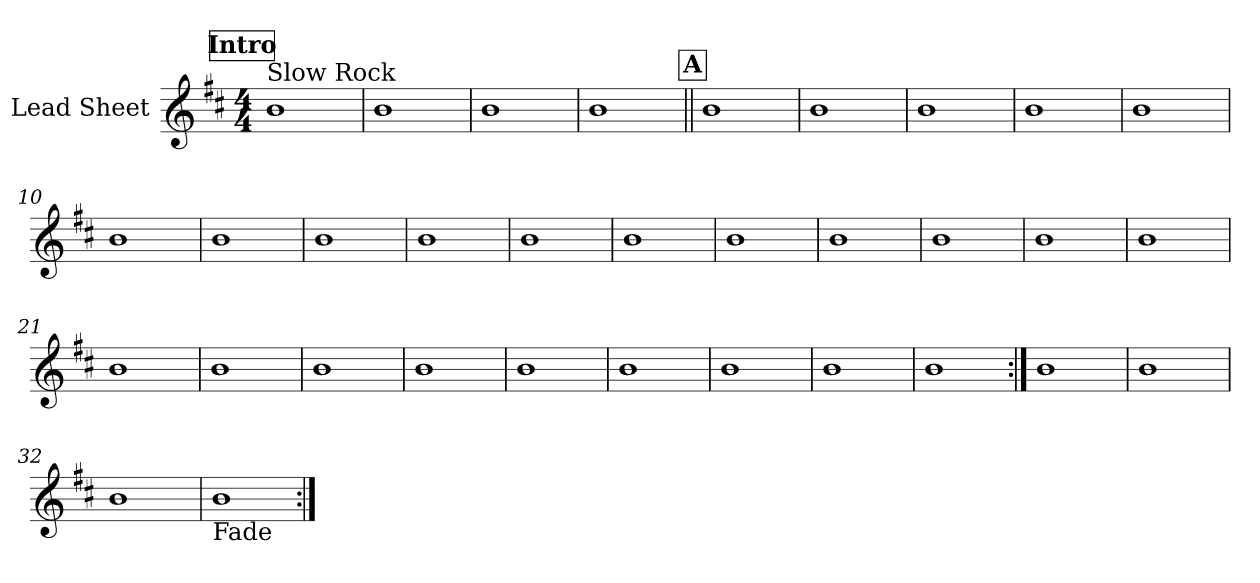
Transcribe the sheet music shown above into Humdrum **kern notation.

**kern
*part1
*staff1
*I"Lead Sheet
*clefG2
*k[f#c#]
*D:
*M4/4
!!LO:REH:place=s1:a:fs=14:t=Intro
=1
!LO:TX:a:t=Slow Rock
1b
=2
1b
=3
1b
=4
1b
!!LO:LB:g=z
!!LO:REH:place=s1:a:fs=14:t=A
=5||
1b
=6
1b
=7
1b
=8
1b
!!LO:LB:g=z
=9
1b
=10
1b
=11
1b
=12
1b
!!LO:LB:g=z
=13
1b
=14
1b
=15
1b
=16
1b
!!LO:LB:g=z
=17
1b
=18
1b
=19
1b
=20
1b
!!LO:LB:g=z
=21
1b
=22
1b
=23
1b
=24
1b
!!LO:LB:g=z
=25
1b
=26
1b
=27
1b
=28
1b
=29
1b
!!LO:LB:g=z
=30:|!
1b
=31
1b
=32
1b
=33
!LO:TX:b:t=Fade
1b
=:|!
*-
